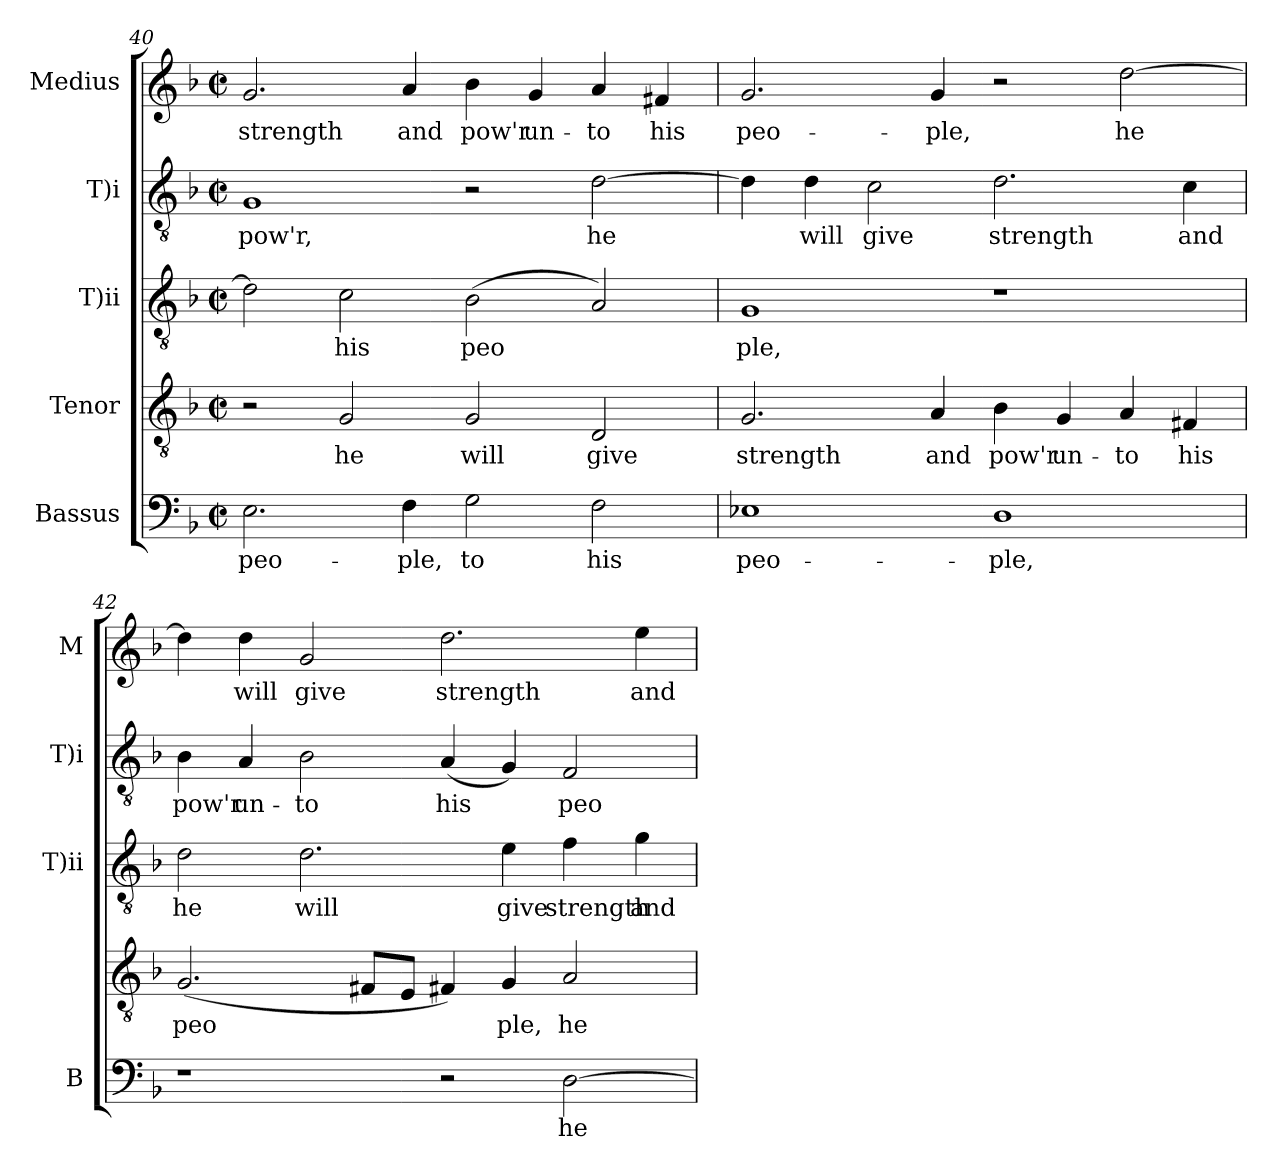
**kern	**text	**kern	**text	**kern	**text	**kern	**text	**kern	**text
*part5	*part5	*part4	*part4	*part3	*part3	*part2	*part2	*part1	*part1
*staff5	*staff5	*staff4	*staff4	*staff3	*staff3	*staff2	*staff2	*staff1	*staff1
*I"Bassus	*	*I"Tenor	*	*I"T)ii	*	*I"T)i	*	*I"Medius	*
*I'B	*	*	*	*I'T)ii	*	*I'T)i	*	*I'M	*
!!LO:PB:g=z
*clefF4	*	*clefGv2	*	*clefGv2	*	*clefGv2	*	*clefG2	*
*k[b-]	*	*k[b-]	*	*k[b-]	*	*k[b-]	*	*k[b-]	*
*F:	*	*F:	*	*F:	*	*F:	*	*F:	*
*M2/2	*	*M2/2	*	*M2/2	*	*M2/2	*	*M2/2	*
*met(c|)	*	*met(c|)	*	*met(c|)	*	*met(c|)	*	*met(c|)	*
=40	=40	=40	=40	=40	=40	=40	=40	=40	=40
!	!LO:LY:b:cj	!	!	!	!LO:LY:b:cj	!	!LO:LY:b:rj	!	!LO:LY:b:cj
2.E\	peo-	2r	.	2d\]	.	1G	pow'r,	2.g/	strength
!	!	!	!LO:LY:b:cj	!	!LO:LY:b:cj	!	!	!	!
.	.	2G/	he	2c\	his	.	.	.	.
!	!LO:LY:b:cj	!	!	!	!	!	!	!	!LO:LY:b:cj
4F\	-ple,	.	.	.	.	.	.	4a/	and
!	!LO:LY:b:cj	!	!LO:LY:b:cj	!	!LO:LY:b:cj	!	!	!	!LO:LY:b:cj
2G\	to	2G/	will	(>2B-\	peo-	2r	.	4b-\	pow'r
!	!	!	!	!	!	!	!	!	!LO:LY:b:cj
.	.	.	.	.	.	.	.	4g/	un-
!	!LO:LY:b:cj	!	!LO:LY:b:cj	!	!LO:LY:b:cj	!	!LO:LY:b:rj	!	!LO:LY:b:cj
2F\	his	2D/	give	2A/)	--	[>2d\	he	4a/	-to
!	!	!	!	!	!	!	!	!	!LO:LY:b:cj
.	.	.	.	.	.	.	.	4f#/	his
=41	=41	=41	=41	=41	=41	=41	=41	=41	=41
!	!LO:LY:b:cj	!	!LO:LY:b:cj	!	!LO:LY:b:cj	!	!LO:LY:b:rj	!	!LO:LY:b:cj
1E-	peo-	2.G/	strength	1G	-ple,	4d\]	.	2.g/	peo-
!	!	!	!	!	!	!	!LO:LY:b:rj	!	!
.	.	.	.	.	.	4d\	will	.	.
!	!	!	!	!	!	!	!LO:LY:b:rj	!	!
.	.	.	.	.	.	2c\	give	.	.
!	!	!	!LO:LY:b:cj	!	!	!	!	!	!LO:LY:b:cj
.	.	4A/	and	.	.	.	.	4g/	-ple,
!	!LO:LY:b:cj	!	!LO:LY:b:cj	!	!	!	!LO:LY:b:rj	!	!
1D	-ple,	4B-\	pow'r	1r	.	2.d\	strength	2r	.
!	!	!	!LO:LY:b:cj	!	!	!	!	!	!
.	.	4G/	un-	.	.	.	.	.	.
!	!	!	!LO:LY:b:cj	!	!	!	!	!	!LO:LY:b:cj
.	.	4A/	-to	.	.	.	.	[>2dd\	he
!	!	!	!LO:LY:b:cj	!	!	!	!LO:LY:b:rj	!	!
.	.	4F#X/	his	.	.	4c\	and	.	.
=42	=42	=42	=42	=42	=42	=42	=42	=42	=42
!	!	!	!LO:LY:b:cj	!	!LO:LY:b:cj	!	!LO:LY:b:rj	!	!LO:LY:b:cj
1r	.	(<2.G/	peo-	2d\	he	4B-\	pow'r	4dd\]	.
!	!	!	!	!	!	!	!LO:LY:b:rj	!	!LO:LY:b:cj
.	.	.	.	.	.	4A/	un-	4dd\	will
!	!	!	!	!	!LO:LY:b:cj	!	!LO:LY:b:rj	!	!LO:LY:b:cj
.	.	.	.	2.d\	will	2B-\	-to	2g/	give
!	!	!	!LO:LY:b:cj	!	!	!	!	!	!
.	.	8F#/L	--	.	.	.	.	.	.
!	!	!	!LO:LY:b:cj	!	!	!	!	!	!
.	.	8E/J	--	.	.	.	.	.	.
!	!	!	!LO:LY:b:cj	!	!	!	!LO:LY:b:rj	!	!LO:LY:b:cj
2r	.	4F#X/)	--	.	.	(<4A/	his	2.dd\	strength
!	!	!	!LO:LY:b:cj	!	!LO:LY:b:cj	!	!LO:LY:b:rj	!	!
.	.	4G/	-ple,	4e\	give	4G/)	.	.	.
!	!LO:LY:b:cj	!	!LO:LY:b:cj	!	!LO:LY:b:cj	!	!LO:LY:b:rj	!	!
[<2D\	he	2A/	he	4f\	strength	2F/	peo-	.	.
!	!	!	!	!	!LO:LY:b:cj	!	!	!	!LO:LY:b:cj
.	.	.	.	4g\	and	.	.	4ee\	and
=	=	=	=	=	=	=	=	=	=
*-	*-	*-	*-	*-	*-	*-	*-	*-	*-
